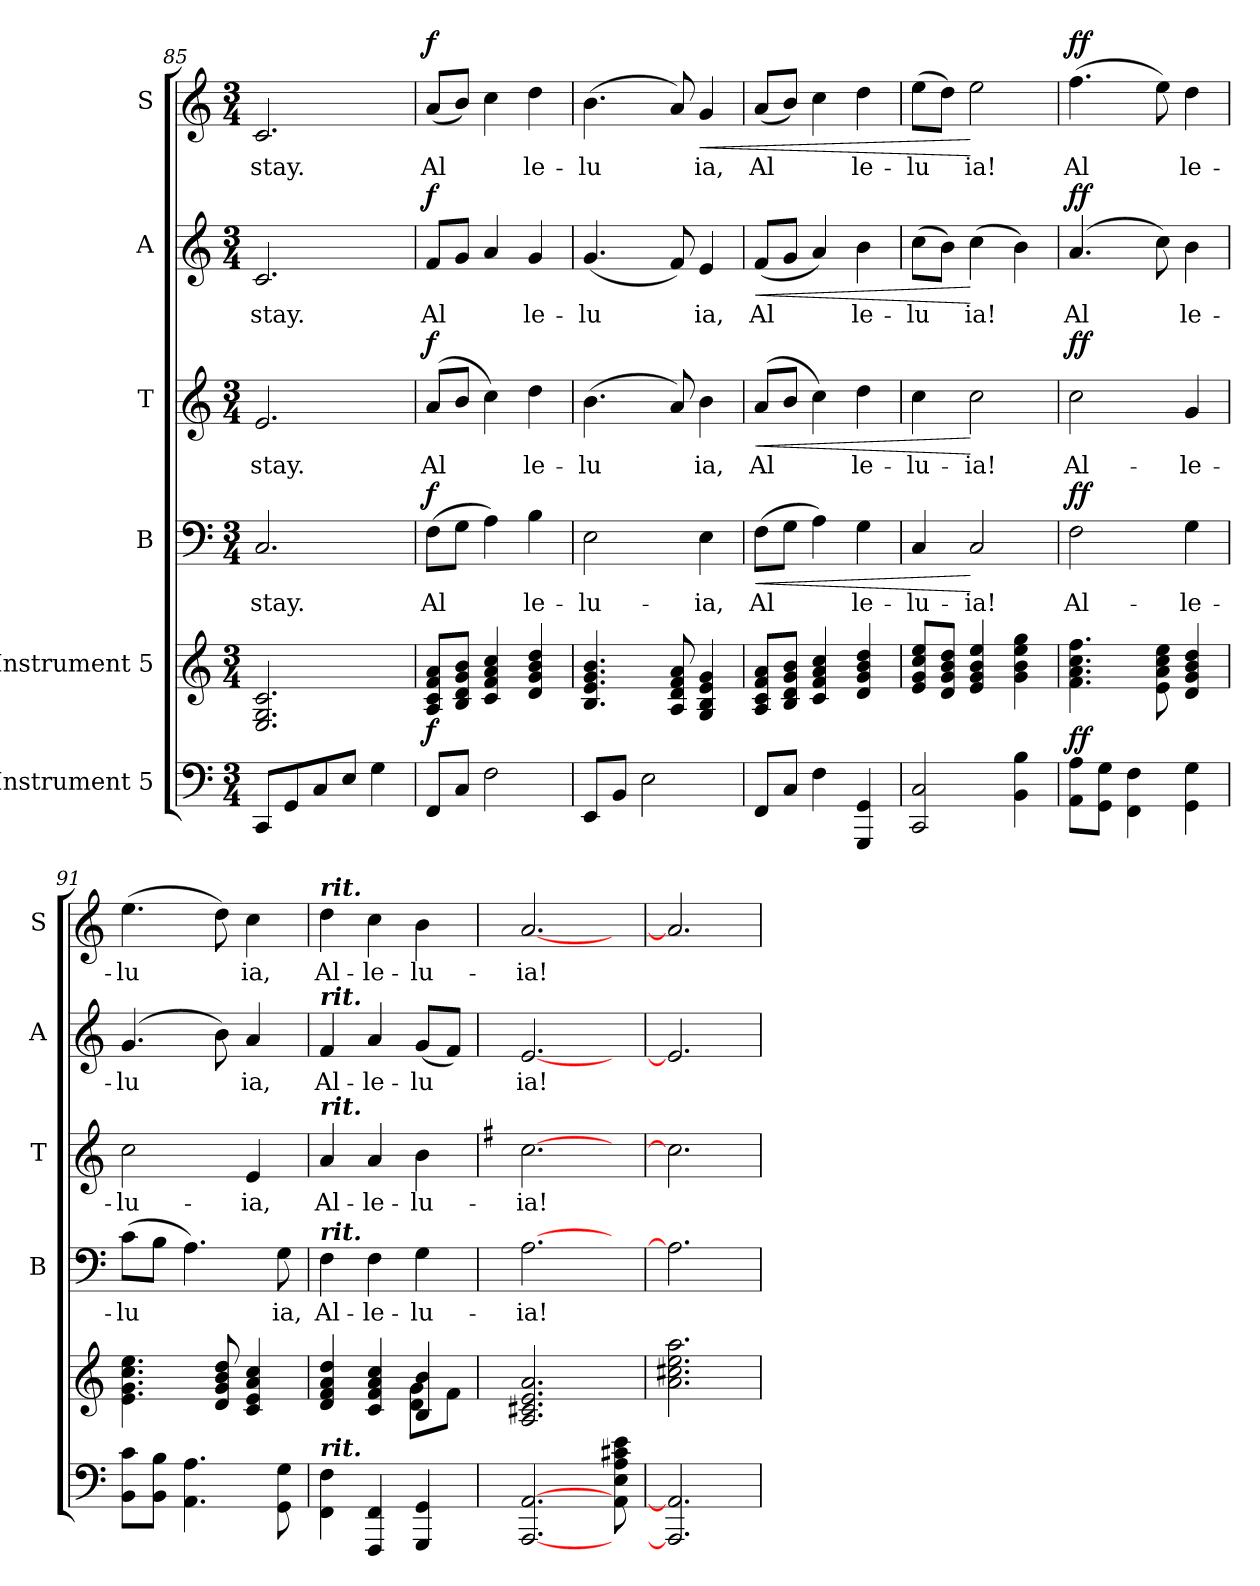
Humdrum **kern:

**kern	**dynam	**kern	**dynam	**kern	**text	**dynam	**kern	**text	**dynam	**kern	**text	**dynam	**kern	**text	**dynam
*part6	*part6	*part5	*part5	*part4	*part4	*part4	*part3	*part3	*part3	*part2	*part2	*part2	*part1	*part1	*part1
*staff6	*staff6	*staff5	*staff5	*staff4	*staff4	*staff4	*staff3	*staff3	*staff3	*staff2	*staff2	*staff2	*staff1	*staff1	*staff1
*I"Instrument 5	*	*I"Instrument 5	*	*I"B	*	*	*I"T	*	*	*I"A	*	*	*I"S	*	*
*	*	*	*	*I'B	*	*	*I'T	*	*	*I'A	*	*	*I'S	*	*
*clefF4	*	*clefG2	*	*clefF4	*	*	*clefG2	*	*	*clefG2	*	*	*clefG2	*	*
*k[]	*	*k[]	*	*k[]	*	*	*k[]	*	*	*k[]	*	*	*k[]	*	*
*C:	*	*C:	*	*C:	*	*	*C:	*	*	*C:	*	*	*C:	*	*
*M3/4	*	*M3/4	*	*M3/4	*	*	*M3/4	*	*	*M3/4	*	*	*M3/4	*	*
=85	=85	=85	=85	=85	=85	=85	=85	=85	=85	=85	=85	=85	=85	=85	=85
!	!	!	!	!	!LO:LY:b:cj	!	!	!LO:LY:b:cj	!	!	!LO:LY:b:cj	!	!	!LO:LY:b:cj	!
8CC/L	.	2.G/ 2.E/ 2.c/	.	2.C/	stay.	.	2.e/	stay.	.	2.c/	stay.	.	2.c/	stay.	.
8GG/	.	.	.	.	.	.	.	.	.	.	.	.	.	.	.
8C/	.	.	.	.	.	.	.	.	.	.	.	.	.	.	.
8E/J	.	.	.	.	.	.	.	.	.	.	.	.	.	.	.
4G\	.	.	.	.	.	.	.	.	.	.	.	.	.	.	.
!!LO:PB:g=z
=86	=86	=86	=86	=86	=86	=86	=86	=86	=86	=86	=86	=86	=86	=86	=86
!	!	!	!LO:DY:b	!	!LO:LY:b:cj	!LO:DY:a	!	!LO:LY:b:cj	!LO:DY:a	!	!LO:LY:b:cj	!LO:DY:a	!	!LO:LY:b:cj	!LO:DY:a
8FF/L	.	8f/ 8c/ 8A/ 8a/L	f	(>8F\L	Al-	f	(>8a/L	Al-	f	8f/L	Al-	f	(<8a/L	Al-	f
!	!	!	!	!	!LO:LY:b:cj	!	!	!LO:LY:b:cj	!	!	!LO:LY:b:cj	!	!	!LO:LY:b:cj	!
8C/J	.	8b/ 8d/ 8B/ 8g/J	.	8G\J	--	.	8b/J	--	.	8g/J	--	.	8b/J)	--	.
!	!	!	!	!	!LO:LY:b:cj	!	!	!LO:LY:b:cj	!	!	!LO:LY:b:cj	!	!	!LO:LY:b:cj	!
2F\	.	4a/ 4f/ 4c/ 4cc/	.	4A\)	--	.	4cc\)	--	.	4a/	--	.	4cc\	--	.
!	!	!	!	!	!LO:LY:b:cj	!	!	!LO:LY:b:cj	!	!	!LO:LY:b:cj	!	!	!LO:LY:b:cj	!
.	.	4dd/ 4b/ 4g/ 4d/	.	4B\	-le-	.	4dd\	-le-	.	4g/	-le-	.	4dd\	-le-	.
=87	=87	=87	=87	=87	=87	=87	=87	=87	=87	=87	=87	=87	=87	=87	=87
!	!	!	!	!	!LO:LY:b:cj	!	!	!LO:LY:b:cj	!	!	!LO:LY:b:cj	!	!	!LO:LY:b:cj	!
8EE/L	.	4.g/ 4.e/ 4.B/ 4.b/	.	2E\	-lu-	.	(>4.b\	-lu-	.	(<4.g/	-lu-	.	(>4.b\	-lu-	.
8BB/J	.	.	.	.	.	.	.	.	.	.	.	.	.	.	.
2E\	.	.	.	.	.	.	.	.	.	.	.	.	.	.	.
!	!	!	!	!	!	!	!	!LO:LY:b:cj	!	!	!LO:LY:b:cj	!	!	!LO:LY:b:cj	!
.	.	8a/ 8f/ 8d/ 8A/	.	.	.	.	8a/)	--	.	8f/)	--	.	8a/)	--	.
!	!	!	!	!	!LO:LY:b:cj	!	!	!LO:LY:b:cj	!	!	!LO:LY:b:cj	!	!	!LO:LY:b:cj	!LO:HP:b
.	.	4g/ 4e/ 4B/ 4G/	.	4E\	-ia,	.	4b\	-ia,	.	4e/	-ia,	.	4g/	-ia,	<
=88	=88	=88	=88	=88	=88	=88	=88	=88	=88	=88	=88	=88	=88	=88	=88
!	!	!	!	!	!LO:LY:b:cj	!LO:HP:b	!	!LO:LY:b:cj	!LO:HP:b	!	!LO:LY:b:cj	!LO:HP:b	!	!LO:LY:b:cj	!
8FF/L	.	8a/ 8f/ 8c/ 8A/L	.	(>8F\L	Al-	<	(<8a/L	Al-	<	(<8f/L	Al-	<	(<8a/L	Al-	.
!	!	!	!	!	!LO:LY:b:cj	!	!	!LO:LY:b:cj	!	!	!LO:LY:b:cj	!	!	!LO:LY:b:cj	!
8C/J	.	8b/ 8d/ 8B/ 8g/J	.	8G\J	--	.	8b/J	--	.	8g/J	--	.	8b/J)	--	.
!	!	!	!	!	!LO:LY:b:cj	!	!	!LO:LY:b:cj	!	!	!LO:LY:b:cj	!	!	!LO:LY:b:cj	!
4F\	.	4cc/ 4a/ 4f/ 4c/	.	4A\)	--	.	4cc\)	--	.	4a/)	--	.	4cc\	--	.
!	!	!	!	!	!LO:LY:b:cj	!	!	!LO:LY:b:cj	!	!	!LO:LY:b:cj	!	!	!LO:LY:b:cj	!
4GG/ 4GGG/	.	4dd/ 4g/ 4d/ 4b/	.	4G\	-le-	.	4dd\	-le-	.	4b\	-le-	.	4dd\	-le-	.
=89	=89	=89	=89	=89	=89	=89	=89	=89	=89	=89	=89	=89	=89	=89	=89
!	!	!	!	!	!LO:LY:b:cj	!	!	!LO:LY:b:cj	!	!	!LO:LY:b:cj	!	!	!LO:LY:b:cj	!
2CC/ 2C/	.	8cc/ 8g/ 8e/ 8ee/L	.	4C/	-lu-	.	4cc\	-lu-	.	(>8cc\L	-lu-	.	(>8ee\L	-lu-	.
!	!	!	!	!	!	!	!	!	!	!	!LO:LY:b:cj	!	!	!LO:LY:b:cj	!
.	.	8dd/ 8b/ 8d/ 8g/J	.	.	.	.	.	.	.	8b\J)	--	.	8dd\J)	--	.
!	!	!	!	!	!LO:LY:b:cj	!	!	!LO:LY:b:cj	!	!	!LO:LY:b:cj	!	!	!LO:LY:b:cj	!
.	.	4b/ 4g/ 4e/ 4ee/	.	2C/	-ia!	[	2cc\	-ia!	[	(>4cc\	-ia!	[	2ee\	-ia!	[
!	!	!	!	!	!	!	!	!	!	!	!LO:LY:b:cj	!	!	!	!
4BB\ 4B\	.	4ee\ 4b\ 4g\ 4gg\	.	.	.	.	.	.	.	4b\)	.	.	.	.	.
!!LO:PB:g=z
=90	=90	=90	=90	=90	=90	=90	=90	=90	=90	=90	=90	=90	=90	=90	=90
!	!LO:DY:a	!	!	!	!LO:LY:b:cj	!LO:DY:a	!	!LO:LY:b:cj	!LO:DY:a	!	!LO:LY:b:cj	!LO:DY:a	!	!LO:LY:b:cj	!LO:DY:a
8A\ 8AA\L	ff	4.ff\ 4.cc\ 4.f\ 4.a\	.	2F\	Al-	ff	2cc\	Al-	ff	(>4.a/	Al-	ff	(>4.ff\	Al-	ff
8GG\ 8G\J	.	.	.	.	.	.	.	.	.	.	.	.	.	.	.
4FF\ 4F\	.	.	.	.	.	.	.	.	.	.	.	.	.	.	.
!	!	!	!	!	!	!	!	!	!	!	!LO:LY:b:cj	!	!	!LO:LY:b:cj	!
.	.	8ee\ 8a\ 8e\ 8cc\	.	.	.	.	.	.	.	8cc\)	--	.	8ee\)	--	.
!	!	!	!	!	!LO:LY:b:cj	!	!	!LO:LY:b:cj	!	!	!LO:LY:b:cj	!	!	!LO:LY:b:cj	!
4GG\ 4G\	.	4dd/ 4b/ 4g/ 4d/	.	4G\	-le-	.	4g/	-le-	.	4b\	-le-	.	4dd\	-le-	.
=91	=91	=91	=91	=91	=91	=91	=91	=91	=91	=91	=91	=91	=91	=91	=91
!	!	!	!	!	!LO:LY:b:cj	!	!	!LO:LY:b:cj	!	!	!LO:LY:b:cj	!	!	!LO:LY:b:cj	!
8BB\ 8c\L	.	4.cc\ 4.g\ 4.e\ 4.ee\	.	(>8c\L	-lu-	.	2cc\	-lu-	.	(>4.g/	-lu-	.	(>4.ee\	-lu-	.
!	!	!	!	!	!LO:LY:b:cj	!	!	!	!	!	!	!	!	!	!
8B\ 8BB\J	.	.	.	8B\J	--	.	.	.	.	.	.	.	.	.	.
!	!	!	!	!	!LO:LY:b:cj	!	!	!	!	!	!	!	!	!	!
4.A\ 4.AA\	.	.	.	4.A\)	--	.	.	.	.	.	.	.	.	.	.
!	!	!	!	!	!	!	!	!	!	!	!LO:LY:b:cj	!	!	!LO:LY:b:cj	!
.	.	8b/ 8g/ 8d/ 8dd/	.	.	.	.	.	.	.	8b\)	--	.	8dd\)	--	.
!	!	!	!	!	!	!	!	!LO:LY:b:cj	!	!	!LO:LY:b:cj	!	!	!LO:LY:b:cj	!
.	.	4cc/ 4e/ 4c/ 4a/	.	.	.	.	4e/	-ia,	.	4a/	-ia,	.	4cc\	-ia,	.
!	!	!	!	!	!LO:LY:b:cj	!	!	!	!	!	!	!	!	!	!
8GG\ 8G\	.	.	.	8G\	-ia,	.	.	.	.	.	.	.	.	.	.
=92	=92	=92	=92	=92	=92	=92	=92	=92	=92	=92	=92	=92	=92	=92	=92
*	*	*^	*	*	*	*	*	*	*	*	*	*	*	*	*
!	!	!	!	!	!	!	!	!	!	!	!	!	!	!LO:TX:a:Bi:t=rit.	!	!
!	!	!	!	!	!	!	!	!	!	!	!LO:TX:a:Bi:t=rit.	!	!	!	!	!
!	!	!	!	!	!	!	!	!LO:TX:a:Bi:t=rit.	!	!	!	!	!	!	!	!
!	!	!	!	!	!LO:TX:a:Bi:t=rit.	!	!	!	!	!	!	!	!	!	!	!
!LO:TX:a:Bi:t=rit.	!	!	!	!	!	!	!	!	!	!	!	!	!	!	!	!
!	!	!	!	!	!	!LO:LY:b:cj	!	!	!LO:LY:b:cj	!	!	!LO:LY:b:cj	!	!	!LO:LY:b:cj	!
4F\ 4FF\	.	4a/ 4f/ 4d/ 4dd/	2ryy	.	4F\	Al-	.	4a/	Al-	.	4f/	Al-	.	4dd\	Al-	.
!	!	!	!	!	!	!LO:LY:b:cj	!	!	!LO:LY:b:cj	!	!	!LO:LY:b:cj	!	!	!LO:LY:b:cj	!
4FFF/ 4FF/	.	4cc/ 4a/ 4f/ 4c/	.	.	4F\	-le-	.	4a/	-le-	.	4a/	-le-	.	4cc\	-le-	.
!	!	!	!	!	!	!LO:LY:b:cj	!	!	!LO:LY:b:cj	!	!	!LO:LY:b:cj	!	!	!LO:LY:b:cj	!
4GG/ 4GGG/	.	4b/ 4B/	8d\ 8g\L	.	4G\	-lu-	.	4b\	-lu-	.	(<8g/L	-lu-	.	4b\	-lu-	.
!	!	!	!	!	!	!	!	!	!	!	!	!LO:LY:b:cj	!	!	!	!
.	.	.	8f\J	.	.	.	.	.	.	.	8f/J)	--	.	.	.	.
*	*	*v	*v	*	*	*	*	*	*	*	*	*	*	*	*	*
=93	=93	=93	=93	=93	=93	=93	=93	=93	=93	=93	=93	=93	=93	=93	=93
*	*	*	*	*	*	*	*k[f#]	*	*	*	*	*	*	*	*
*	*	*	*	*	*	*	*G:	*	*	*	*	*	*	*	*
*	*	*^	*	*	*	*	*	*	*	*	*	*	*	*	*
!	!	!	!	!	!	!LO:LY:b:cj	!	!	!LO:LY:b:cj	!	!	!LO:LY:b:cj	!	!	!LO:LY:b:cj	!
*	*	*v	*v	*	*	*	*	*	*	*	*	*	*	*	*	*
[>2.AA/ [<2.AAA/	.	2.a/ 2.e/ 2.A/ 2.c#X/	.	[>2.A\	-ia!	.	[>2.cc\	-ia!	.	[<2.e/	-ia!	.	[<2.a/	-ia!	.
8c#X\ 8A\ 8E\ 8AA\ 8e\	.	8ryy	.	8ryy	.	.	8ryy	.	.	8ryy	.	.	8ryy	.	.
=94	=94	=94	=94	=94	=94	=94	=94	=94	=94	=94	=94	=94	=94	=94	=94
!	!	!	!	!	!LO:LY:b:cj	!	!	!LO:LY:b:cj	!	!	!LO:LY:b:cj	!	!	!LO:LY:b:cj	!
2.AAA/] 2.AA/]	.	2.ee\ 2.cc#X\ 2.a\ 2.aa\	.	2.A\]	.	.	2.cc\]	.	.	2.e/]	.	.	2.a/]	.	.
=	=	=	=	=	=	=	=	=	=	=	=	=	=	=	=
*-	*-	*-	*-	*-	*-	*-	*-	*-	*-	*-	*-	*-	*-	*-	*-
